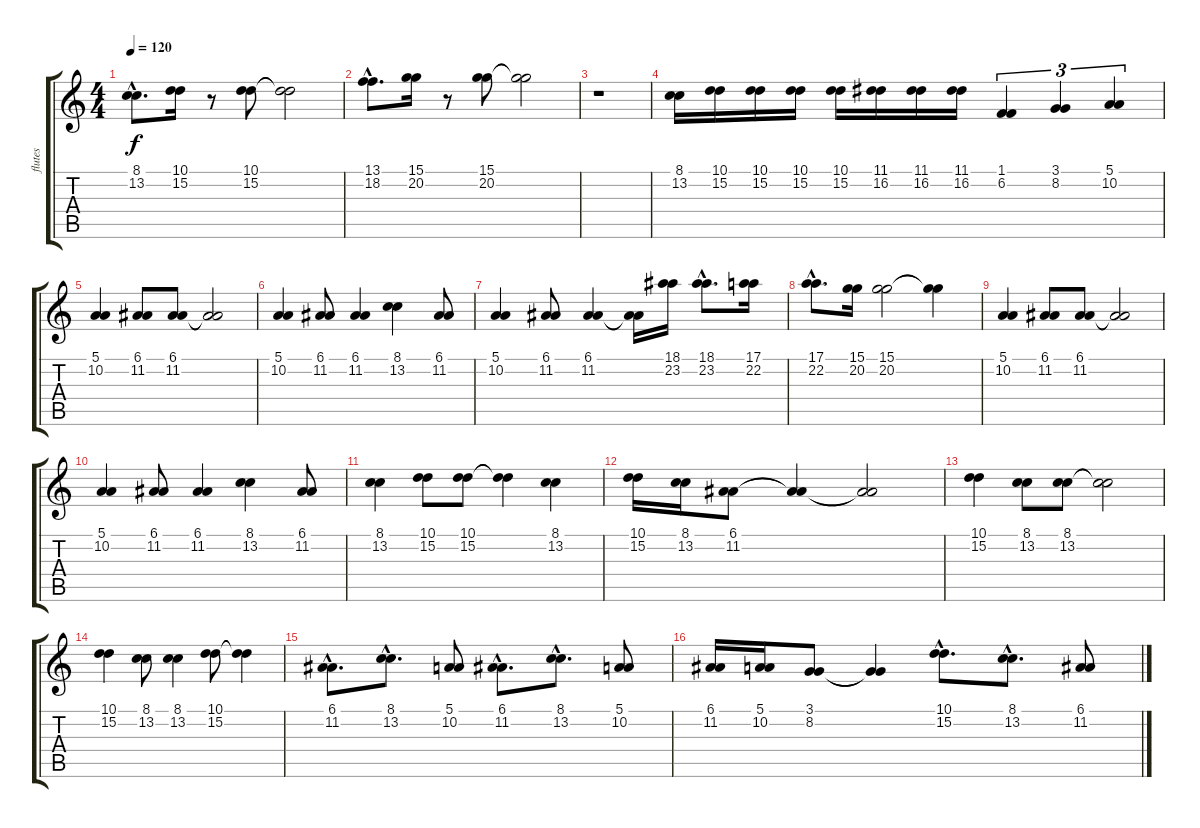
\track ("flutes" "flutes") {instrument flute}
\staff {score tabs}
\tuning (E4 B3 G3 D3 A2 E2) {hide}
\ts (4 4)
\tempo 120
\clef g2
\ks c
(8.1{hac} 13.2{hac}).8{d dy f} (10.1 15.2).16 r.8 (10.1 15.2).8 (10.1{t} 15.2{t}).2 |
(13.1{hac} 18.2{hac}).8{d} (15.1 20.2).16 r.8 (15.1 20.2).8 (15.1{t} 20.2{t}).2 |
r.1 |
(8.1 13.2).16 (10.1 15.2).16 (10.1 15.2).16 (10.1 15.2).16 (10.1 15.2).16 (11.1 16.2).16 (11.1 16.2).16 (11.1 16.2).16 (1.1 6.2).4{tu (3 2)} (3.1 8.2).4{tu (3 2)} (5.1 10.2).4{tu (3 2)} |
(5.1 10.2).4 (6.1 11.2).8 (6.1 11.2).8 (6.1{t} 11.2{t}).2 |
(5.1 10.2).4 (6.1 11.2).8 (6.1 11.2).4 (8.1 13.2).4 (6.1 11.2).8 |
(5.1 10.2).4 (6.1 11.2).8 (6.1 11.2).4 (6.1{t} 11.2{t}).16 (18.1 23.2).16 (18.1{hac} 23.2{hac}).8{d} (17.1 22.2).16 |
(17.1{hac} 22.2{hac}).8{d} (15.1 20.2).16 (15.1 20.2).2 (15.1{t} 20.2{t}).4 |
(5.1 10.2).4 (6.1 11.2).8 (6.1 11.2).8 (6.1{t} 11.2{t}).2 |
(5.1 10.2).4 (6.1 11.2).8 (6.1 11.2).4 (8.1 13.2).4 (6.1 11.2).8 |
(8.1 13.2).4 (10.1 15.2).8 (10.1 15.2).8 (10.1{t} 15.2{t}).4 (8.1 13.2).4 |
(10.1 15.2).16 (8.1 13.2).16 (6.1 11.2).8 (6.1{t} 11.2{t}).4 (6.1{t} 11.2{t}).2 |
(10.1 15.2).4 (8.1 13.2).8 (8.1 13.2).8 (8.1{t} 13.2{t}).2 |
(10.1 15.2).4 (8.1 13.2).8 (8.1 13.2).4 (10.1 15.2).8 (10.1{t} 15.2{t}).4 |
(6.1{hac} 11.2{hac}).8{d} (8.1{hac} 13.2{hac}).8{d} (5.1 10.2).8 (6.1{hac} 11.2{hac}).8{d} (8.1{hac} 13.2{hac}).8{d} (5.1 10.2).8 |
(6.1 11.2).16 (5.1 10.2).16 (3.1 8.2).8 (3.1{t} 8.2{t}).4 (10.1{hac} 15.2{hac}).8{d} (8.1{hac} 13.2{hac}).8{d} (6.1 11.2).8
